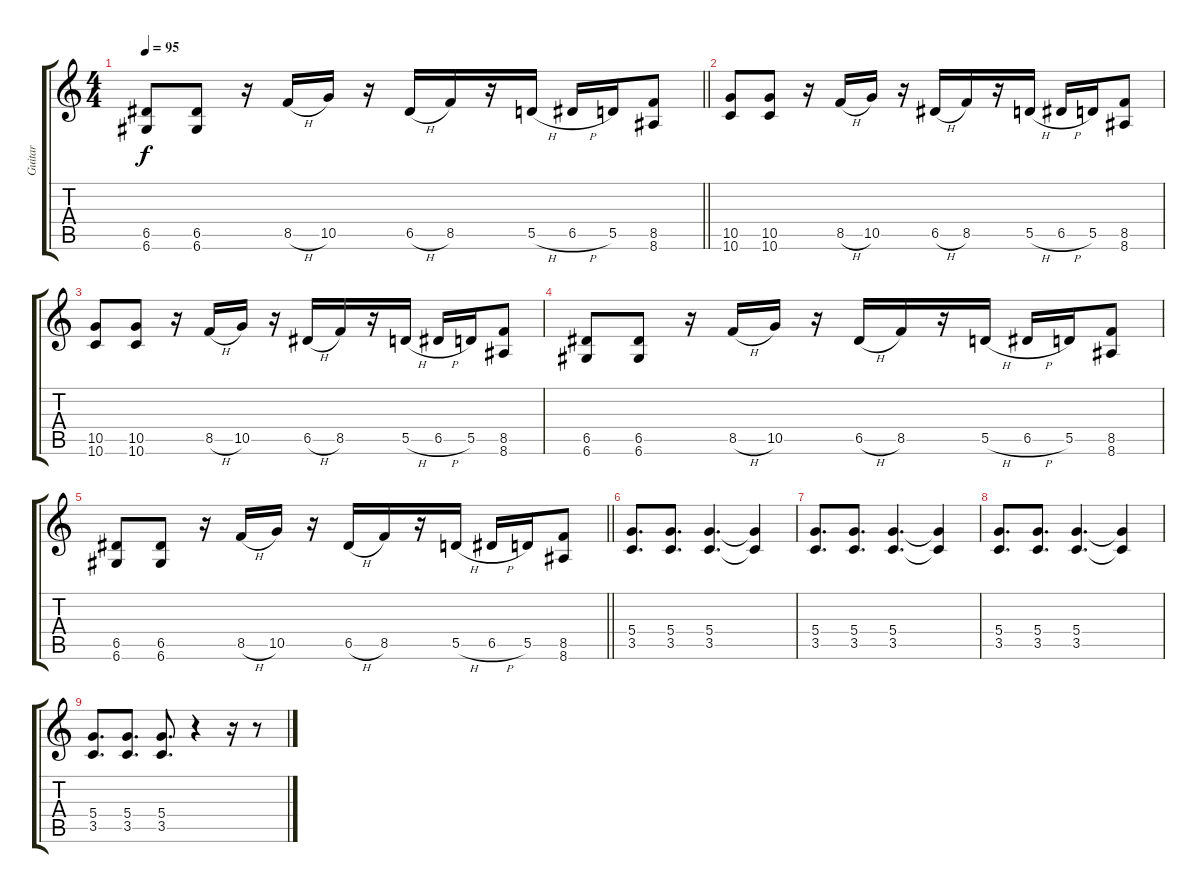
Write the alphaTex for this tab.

\track ("Guitar" "Guitar") {instrument distortionguitar}
\staff {score tabs}
\tuning (E4 B3 G3 D3 A2 D2) {hide}
\ts (4 4)
\tempo 95
\clef g2
\barLineRight lightlight
\ks c
(6.5 6.6).8{dy f} (6.5 6.6).8 r.16 8.5{h}.16 10.5.16 r.16 6.5{h}.16 8.5.16 r.16 5.5{h}.16 6.5{h}.16 5.5.16 (8.5 8.6).8 |
(10.5 10.6).8 (10.5 10.6).8 r.16 8.5{h}.16 10.5.16 r.16 6.5{h}.16 8.5.16 r.16 5.5{h}.16 6.5{h}.16 5.5.16 (8.5 8.6).8 |
(10.5 10.6).8 (10.5 10.6).8 r.16 8.5{h}.16 10.5.16 r.16 6.5{h}.16 8.5.16 r.16 5.5{h}.16 6.5{h}.16 5.5.16 (8.5 8.6).8 |
(6.5 6.6).8 (6.5 6.6).8 r.16 8.5{h}.16 10.5.16 r.16 6.5{h}.16 8.5.16 r.16 5.5{h}.16 6.5{h}.16 5.5.16 (8.5 8.6).8 |
\barLineRight lightlight
(6.5 6.6).8 (6.5 6.6).8 r.16 8.5{h}.16 10.5.16 r.16 6.5{h}.16 8.5.16 r.16 5.5{h}.16 6.5{h}.16 5.5.16 (8.5 8.6).8 |
(5.4 3.5).8{d} (5.4 3.5).8{d} (5.4 3.5).4{d} (5.4{t} 3.5{t}).4 |
(5.4 3.5).8{d} (5.4 3.5).8{d} (5.4 3.5).4{d} (5.4{t} 3.5{t}).4 |
(5.4 3.5).8{d} (5.4 3.5).8{d} (5.4 3.5).4{d} (5.4{t} 3.5{t}).4 |
(5.4 3.5).8{d} (5.4 3.5).8{d} (5.4 3.5).8{d} r.4 r.16 r.8
